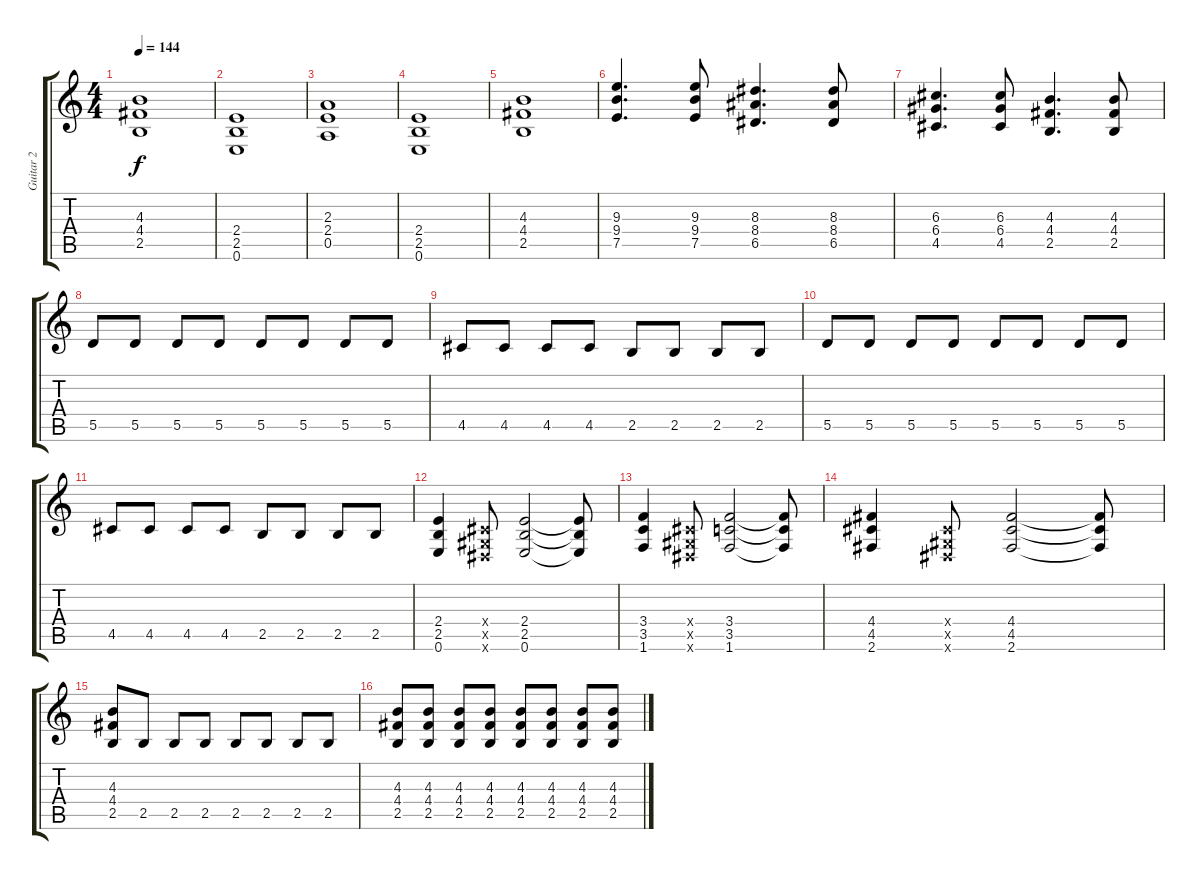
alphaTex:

\track ("Guitar 2" "Guitar 2") {instrument distortionguitar}
\staff {score tabs}
\tuning (E4 B3 G3 D3 A2 E2) {hide}
\ts (4 4)
\tempo 144
\clef g2
\ks c
(4.3 4.4 2.5).1{dy f} |
(2.4 2.5 0.6).1 |
(2.3 2.4 0.5).1 |
(2.4 2.5 0.6).1 |
(4.3 4.4 2.5).1 |
(9.3 9.4 7.5).4{d} (9.3 9.4 7.5).8 (8.3 8.4 6.5).4{d} (8.3 8.4 6.5).8 |
(6.3 6.4 4.5).4{d} (6.3 6.4 4.5).8 (4.3 4.4 2.5).4{d} (4.3 4.4 2.5).8 |
5.5.8 5.5.8 5.5.8 5.5.8 5.5.8 5.5.8 5.5.8 5.5.8 |
4.5.8 4.5.8 4.5.8 4.5.8 2.5.8 2.5.8 2.5.8 2.5.8 |
5.5.8 5.5.8 5.5.8 5.5.8 5.5.8 5.5.8 5.5.8 5.5.8 |
4.5.8 4.5.8 4.5.8 4.5.8 2.5.8 2.5.8 2.5.8 2.5.8 |
(2.4 2.5 0.6).4 (-1.4{x} -1.5{x} -1.6{x}).8 (2.4 2.5 0.6).2 (2.4{t} 2.5{t} 0.6{t}).8 |
(3.4 3.5 1.6).4 (-1.4{x} -1.5{x} -1.6{x}).8 (3.4 3.5 1.6).2 (3.4{t} 3.5{t} 1.6{t}).8 |
(4.4 4.5 2.6).4 (-1.4{x} -1.5{x} -1.6{x}).8 (4.4 4.5 2.6).2 (4.4{t} 4.5{t} 2.6{t}).8 |
(4.3 4.4 2.5).8 2.5.8 2.5.8 2.5.8 2.5.8 2.5.8 2.5.8 2.5.8 |
(4.3 4.4 2.5).8 (4.3 4.4 2.5).8 (4.3 4.4 2.5).8 (4.3 4.4 2.5).8 (4.3 4.4 2.5).8 (4.3 4.4 2.5).8 (4.3 4.4 2.5).8 (4.3 4.4 2.5).8
